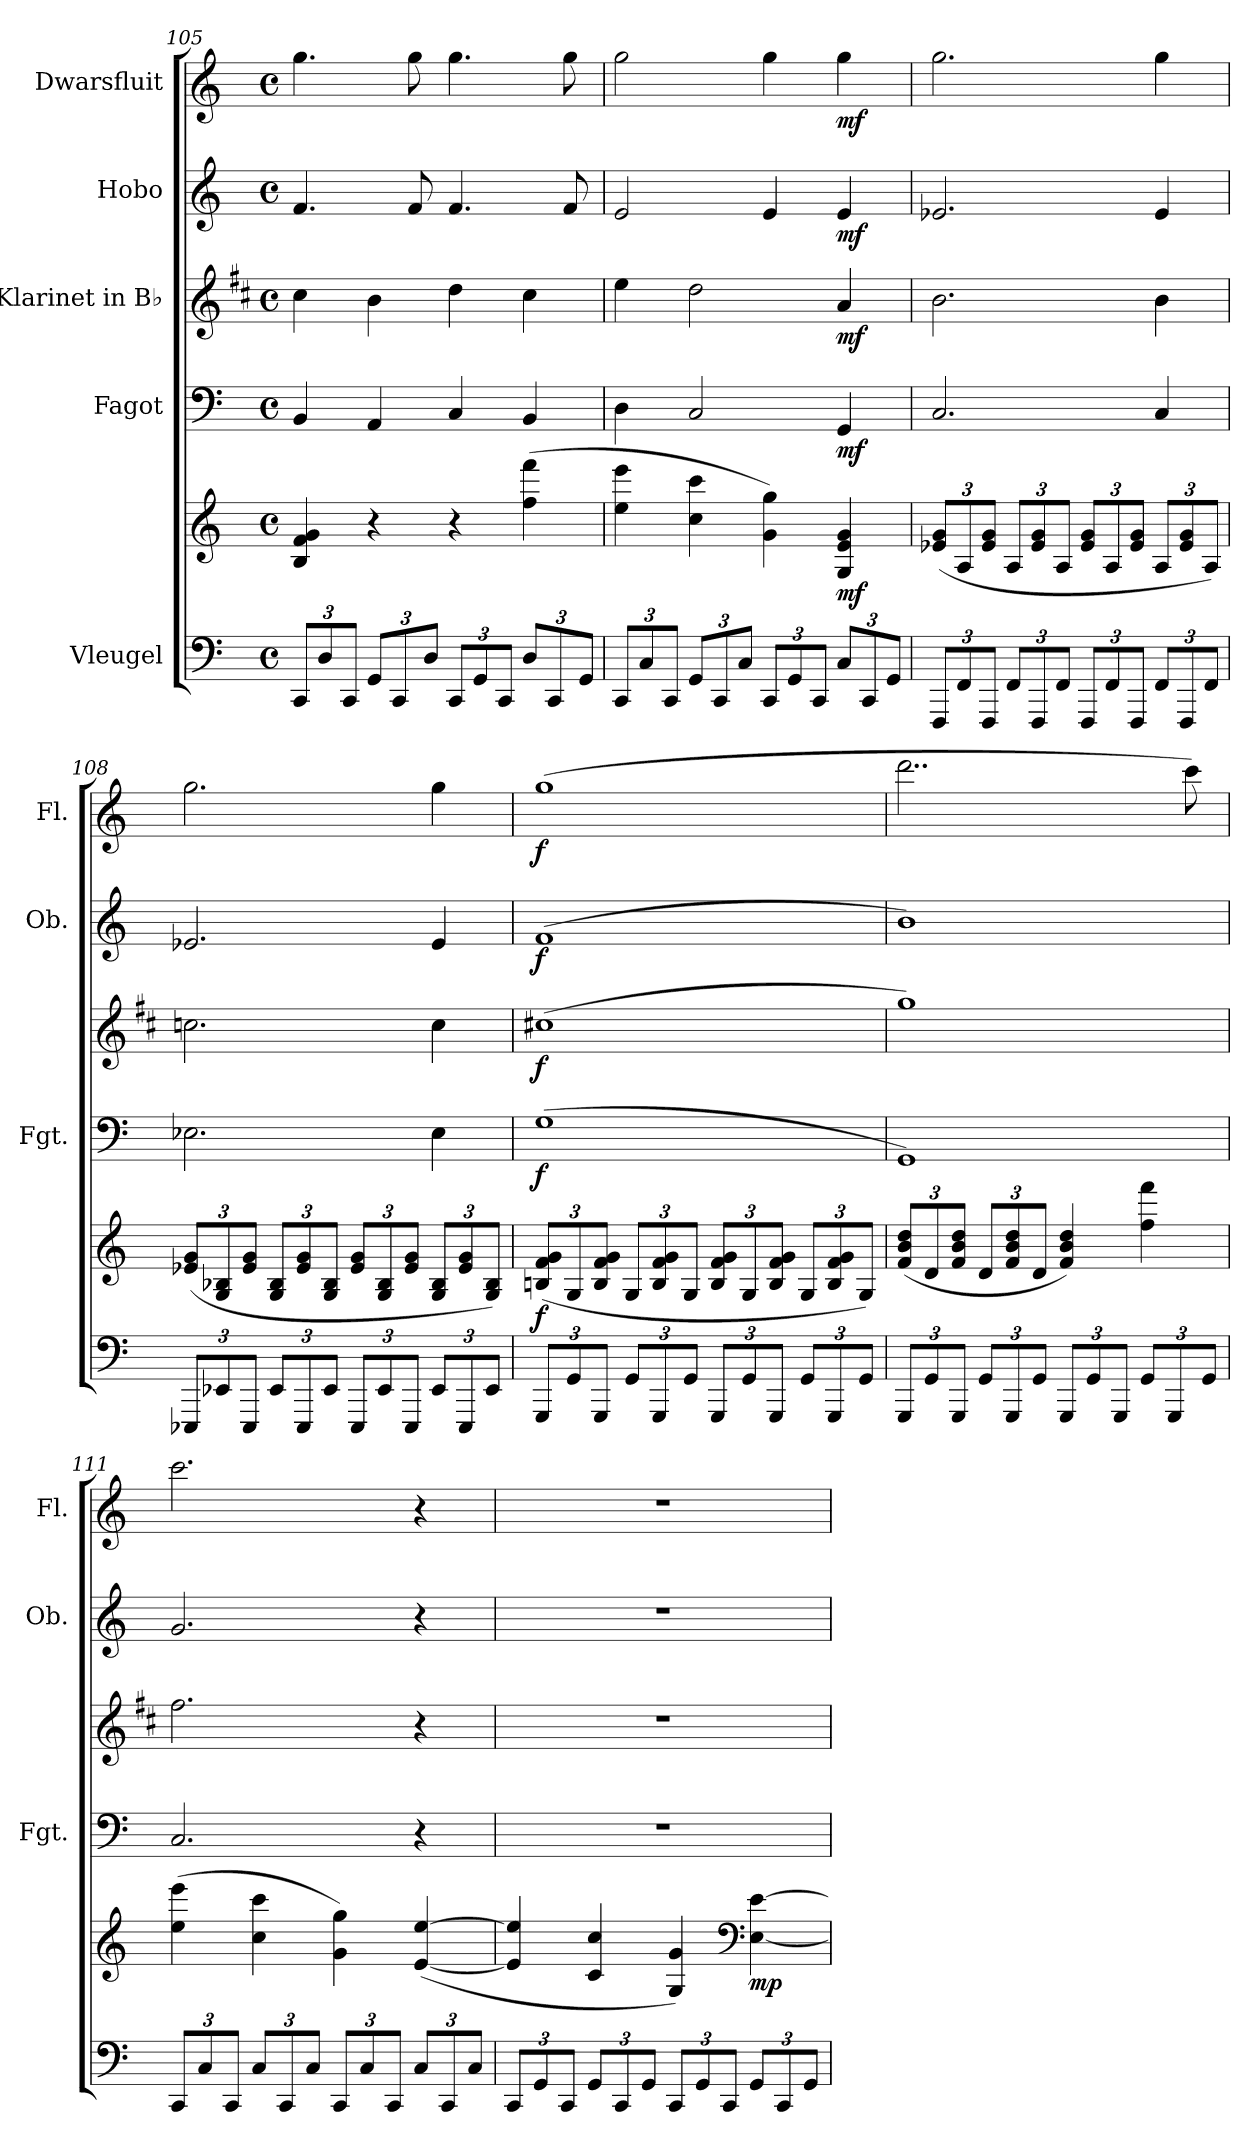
**kern	**kern	**dynam	**kern	**dynam	**kern	**dynam	**kern	**dynam	**kern	**dynam
*part5	*part5	*part5	*part4	*part4	*part3	*part3	*part2	*part2	*part1	*part1
*staff6	*staff5	*staff5/6	*staff4	*staff4	*staff3	*staff3	*staff2	*staff2	*staff1	*staff1
*I"Vleugel	*	*	*I"Fagot	*	*I"Klarinet in B♭	*	*I"Hobo	*	*I"Dwarsfluit	*
*	*	*	*I'Fgt.	*	*	*	*I'Ob.	*	*I'Fl.	*
*clefF4	*clefG2	*	*clefF4	*	*clefG2	*	*clefG2	*	*clefG2	*
*	*	*	*	*	*ITrd1c2	*	*	*	*	*
*k[]	*k[]	*	*k[]	*	*k[]	*	*k[]	*	*k[]	*
*M4/4	*M4/4	*	*M4/4	*	*M4/4	*	*M4/4	*	*M4/4	*
*met(c)	*met(c)	*	*met(c)	*	*met(c)	*	*met(c)	*	*met(c)	*
*Xbrackettup	*	*	*	*	*	*	*	*	*	*
=105	=105	=105	=105	=105	=105	=105	=105	=105	=105	=105
12CC/L	4B/ 4f/ 4g/	.	4BB/	.	4b\	.	4.f/	.	4.gg\	.
12D/	.	.	.	.	.	.	.	.	.	.
12CC/J	.	.	.	.	.	.	.	.	.	.
12GG/L	4r	.	4AA/	.	4a\	.	.	.	.	.
12CC/	.	.	.	.	.	.	.	.	.	.
.	.	.	.	.	.	.	8f/	.	8gg\	.
12D/J	.	.	.	.	.	.	.	.	.	.
12CC/L	4r	.	4C/	.	4cc\	.	4.f/	.	4.gg\	.
12GG/	.	.	.	.	.	.	.	.	.	.
12CC/J	.	.	.	.	.	.	.	.	.	.
12D/L	(4ff\ 4fff\	.	4BB/	.	4b\	.	.	.	.	.
12CC/	.	.	.	.	.	.	.	.	.	.
.	.	.	.	.	.	.	8f/	.	8gg\	.
12GG/J	.	.	.	.	.	.	.	.	.	.
=106	=106	=106	=106	=106	=106	=106	=106	=106	=106	=106
12CC/L	4ee\ 4eee\	.	4D\	.	4dd\	.	2e/	.	2gg\	.
12C/	.	.	.	.	.	.	.	.	.	.
12CC/J	.	.	.	.	.	.	.	.	.	.
12GG/L	4cc\ 4ccc\	.	2C/	.	2cc\	.	.	.	.	.
12CC/	.	.	.	.	.	.	.	.	.	.
12C/J	.	.	.	.	.	.	.	.	.	.
12CC/L	4g\ 4gg\)	.	.	.	.	.	4e/	.	4gg\	.
12GG/	.	.	.	.	.	.	.	.	.	.
12CC/J	.	.	.	.	.	.	.	.	.	.
!	!	!LO:DY:b	!	!LO:DY:b	!	!LO:DY:b	!	!LO:DY:b	!	!LO:DY:b
12C/L	4G/ 4e/ 4g/	mf	4GG/	mf	4g/	mf	4e/	mf	4gg\	mf
12CC/	.	.	.	.	.	.	.	.	.	.
12GG/J	.	.	.	.	.	.	.	.	.	.
!!LO:PB:g=z
=107	=107	=107	=107	=107	=107	=107	=107	=107	=107	=107
*	*Xbrackettup	*	*	*	*	*	*	*	*	*
12FFF/L	(>12e-X/ 12g/L	.	2.C/	.	2.a\	.	2.e-X/	.	2.gg\	.
12FF/	12A/	.	.	.	.	.	.	.	.	.
12FFF/J	12e-/ 12g/J	.	.	.	.	.	.	.	.	.
12FF/L	12A/L	.	.	.	.	.	.	.	.	.
12FFF/	12e-/ 12g/	.	.	.	.	.	.	.	.	.
12FF/J	12A/J	.	.	.	.	.	.	.	.	.
12FFF/L	12e-/ 12g/L	.	.	.	.	.	.	.	.	.
12FF/	12A/	.	.	.	.	.	.	.	.	.
12FFF/J	12e-/ 12g/J	.	.	.	.	.	.	.	.	.
12FF/L	12A/L	.	4C/	.	4a\	.	4e-/	.	4gg\	.
12FFF/	12e-/ 12g/	.	.	.	.	.	.	.	.	.
12FF/J	12A/J)	.	.	.	.	.	.	.	.	.
=108	=108	=108	=108	=108	=108	=108	=108	=108	=108	=108
12EEE-X/L	(>12e-X/ 12g/L	.	2.E-X\	.	2.b-X\	.	2.e-X/	.	2.gg\	.
12EE-X/	12G/ 12B-X/	.	.	.	.	.	.	.	.	.
12EEE-/J	12e-/ 12g/J	.	.	.	.	.	.	.	.	.
12EE-/L	12G/ 12B-/L	.	.	.	.	.	.	.	.	.
12EEE-/	12e-/ 12g/	.	.	.	.	.	.	.	.	.
12EE-/J	12G/ 12B-/J	.	.	.	.	.	.	.	.	.
12EEE-/L	12e-/ 12g/L	.	.	.	.	.	.	.	.	.
12EE-/	12G/ 12B-/	.	.	.	.	.	.	.	.	.
12EEE-/J	12e-/ 12g/J	.	.	.	.	.	.	.	.	.
12EE-/L	12G/ 12B-/L	.	4E-\	.	4b-\	.	4e-/	.	4gg\	.
12EEE-/	12e-/ 12g/	.	.	.	.	.	.	.	.	.
12EE-/J	12G/ 12B-/J)	.	.	.	.	.	.	.	.	.
!!LO:LB:g=z
=109	=109	=109	=109	=109	=109	=109	=109	=109	=109	=109
!	!	!LO:DY:b	!	!LO:DY:b	!	!LO:DY:b	!	!LO:DY:b	!	!LO:DY:b
12GGG/L	(12Bn/ 12f/ 12g/L	f	(1G	f	(1bn	f	(1f	f	(1gg	f
12GG/	12G/	.	.	.	.	.	.	.	.	.
12GGG/J	12B/ 12f/ 12g/J	.	.	.	.	.	.	.	.	.
12GG/L	12G/L	.	.	.	.	.	.	.	.	.
12GGG/	12B/ 12f/ 12g/	.	.	.	.	.	.	.	.	.
12GG/J	12G/J	.	.	.	.	.	.	.	.	.
12GGG/L	12B/ 12f/ 12g/L	.	.	.	.	.	.	.	.	.
12GG/	12G/	.	.	.	.	.	.	.	.	.
12GGG/J	12B/ 12f/ 12g/J	.	.	.	.	.	.	.	.	.
12GG/L	12G/L	.	.	.	.	.	.	.	.	.
12GGG/	12B/ 12f/ 12g/	.	.	.	.	.	.	.	.	.
12GG/J	12G/J)	.	.	.	.	.	.	.	.	.
=110	=110	=110	=110	=110	=110	=110	=110	=110	=110	=110
12GGG/L	(12f/ 12b/ 12dd/L	.	1GG)	.	1ff)	.	1b)	.	2..ddd\	.
12GG/	12d/	.	.	.	.	.	.	.	.	.
12GGG/J	12f/ 12b/ 12dd/J	.	.	.	.	.	.	.	.	.
12GG/L	12d/L	.	.	.	.	.	.	.	.	.
12GGG/	12f/ 12b/ 12dd/	.	.	.	.	.	.	.	.	.
12GG/J	12d/J	.	.	.	.	.	.	.	.	.
12GGG/L	4f/ 4b/ 4dd/)	.	.	.	.	.	.	.	.	.
12GG/	.	.	.	.	.	.	.	.	.	.
12GGG/J	.	.	.	.	.	.	.	.	.	.
12GG/L	4ff\ 4fff\	.	.	.	.	.	.	.	.	.
12GGG/	.	.	.	.	.	.	.	.	.	.
.	.	.	.	.	.	.	.	.	8ccc\)	.
12GG/J	.	.	.	.	.	.	.	.	.	.
!!LO:PB:g=z
=111	=111	=111	=111	=111	=111	=111	=111	=111	=111	=111
12CC/L	(4ee\ 4eee\	.	2.C/	.	2.ee\	.	2.g/	.	2.ccc\	.
12C/	.	.	.	.	.	.	.	.	.	.
12CC/J	.	.	.	.	.	.	.	.	.	.
12C/L	4cc\ 4ccc\	.	.	.	.	.	.	.	.	.
12CC/	.	.	.	.	.	.	.	.	.	.
12C/J	.	.	.	.	.	.	.	.	.	.
12CC/L	4g\ 4gg\)	.	.	.	.	.	.	.	.	.
12C/	.	.	.	.	.	.	.	.	.	.
12CC/J	.	.	.	.	.	.	.	.	.	.
12C/L	([4e/ [4ee/	.	4r	.	4r	.	4r	.	4r	.
12CC/	.	.	.	.	.	.	.	.	.	.
12C/J	.	.	.	.	.	.	.	.	.	.
=112	=112	=112	=112	=112	=112	=112	=112	=112	=112	=112
12CC/L	4e/] 4ee/]	.	1r	.	1r	.	1r	.	1r	.
12GG/	.	.	.	.	.	.	.	.	.	.
12CC/J	.	.	.	.	.	.	.	.	.	.
12GG/L	4c/ 4cc/	.	.	.	.	.	.	.	.	.
12CC/	.	.	.	.	.	.	.	.	.	.
12GG/J	.	.	.	.	.	.	.	.	.	.
12CC/L	4G/ 4g/)	.	.	.	.	.	.	.	.	.
12GG/	.	.	.	.	.	.	.	.	.	.
12CC/J	.	.	.	.	.	.	.	.	.	.
*	*clefF4	*	*	*	*	*	*	*	*	*
!	!	!LO:DY:b	!	!	!	!	!	!	!	!
12GG/L	[4E\ [4e\	mp	.	.	.	.	.	.	.	.
12CC/	.	.	.	.	.	.	.	.	.	.
12GG/J	.	.	.	.	.	.	.	.	.	.
=	=	=	=	=	=	=	=	=	=	=
*-	*-	*-	*-	*-	*-	*-	*-	*-	*-	*-
